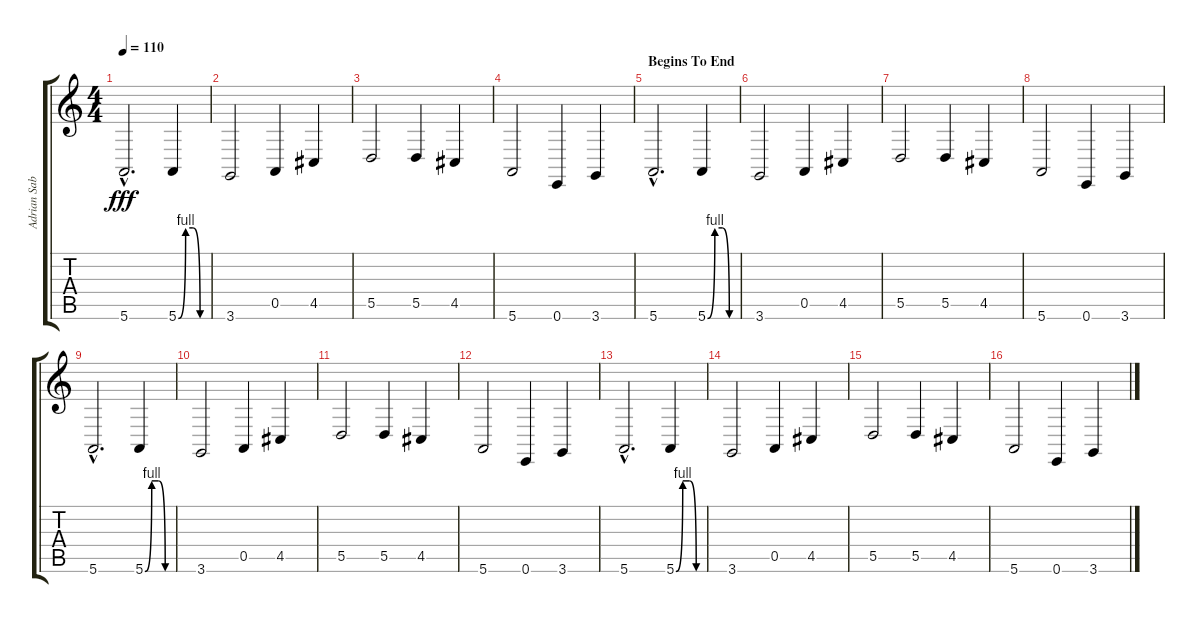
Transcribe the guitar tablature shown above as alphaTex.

\track ("Adrian Sabbath" "Adrian Sab") {instrument cello}
\staff {score tabs}
\tuning (E4 B3 G3 D3 A2 E2) {hide}
\ts (4 4)
\tempo 110
\clef g2
\ks c
5.6{hac}.2{d dy fff} 5.6{be (custom 0 0 15 4 30 4 45 0 60 0)}.4 |
3.6.2 0.5.4 4.5.4 |
5.5.2 5.5.4 4.5.4 |
5.6.2 0.6.4 3.6.4 |
\section ("" "Begins To End")
5.6{hac}.2{d} 5.6{be (custom 0 0 15 4 30 4 45 0 60 0)}.4 |
3.6.2 0.5.4 4.5.4 |
5.5.2 5.5.4 4.5.4 |
5.6.2 0.6.4 3.6.4 |
5.6{hac}.2{d} 5.6{be (custom 0 0 15 4 30 4 45 0 60 0)}.4 |
3.6.2 0.5.4 4.5.4 |
5.5.2 5.5.4 4.5.4 |
5.6.2 0.6.4 3.6.4 |
5.6{hac}.2{d} 5.6{be (custom 0 0 15 4 30 4 45 0 60 0)}.4 |
3.6.2 0.5.4 4.5.4 |
5.5.2 5.5.4 4.5.4 |
5.6.2 0.6.4 3.6.4
